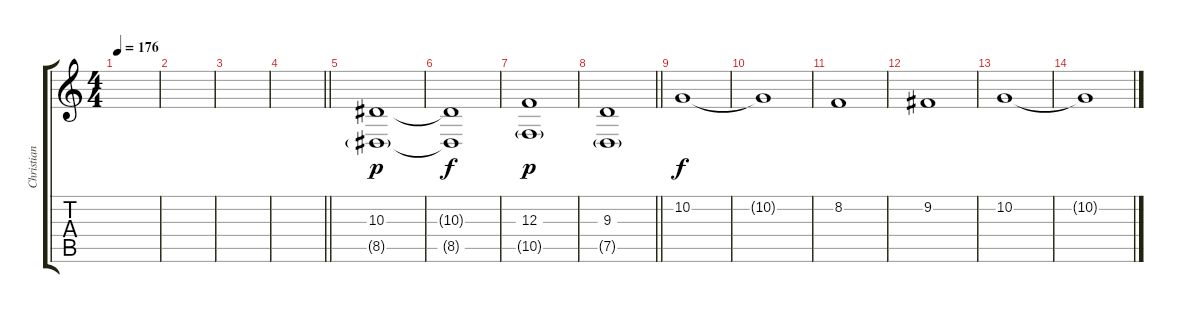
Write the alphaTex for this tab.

\track ("Christian 1" "Christian ") {instrument lead2sawtooth}
\staff {score tabs}
\tuning (D4 A3 F3 C3 G2 C2) {hide}
\ts (4 4)
\tempo 176
\clef g2
\ks c
|
|
|
\barLineRight lightlight
|
(10.3 8.5{g}).1{dy p volume 12 instrument choiraahs} |
(10.3{t} 8.5{t}).1{dy f} |
(12.3 10.5{g}).1{dy p} |
\barLineRight lightlight
(9.3 7.5{g}).1 |
10.2.1{dy f volume 8} |
10.2{t}.1 |
8.2.1 |
9.2.1 |
10.2.1 |
10.2{t}.1
